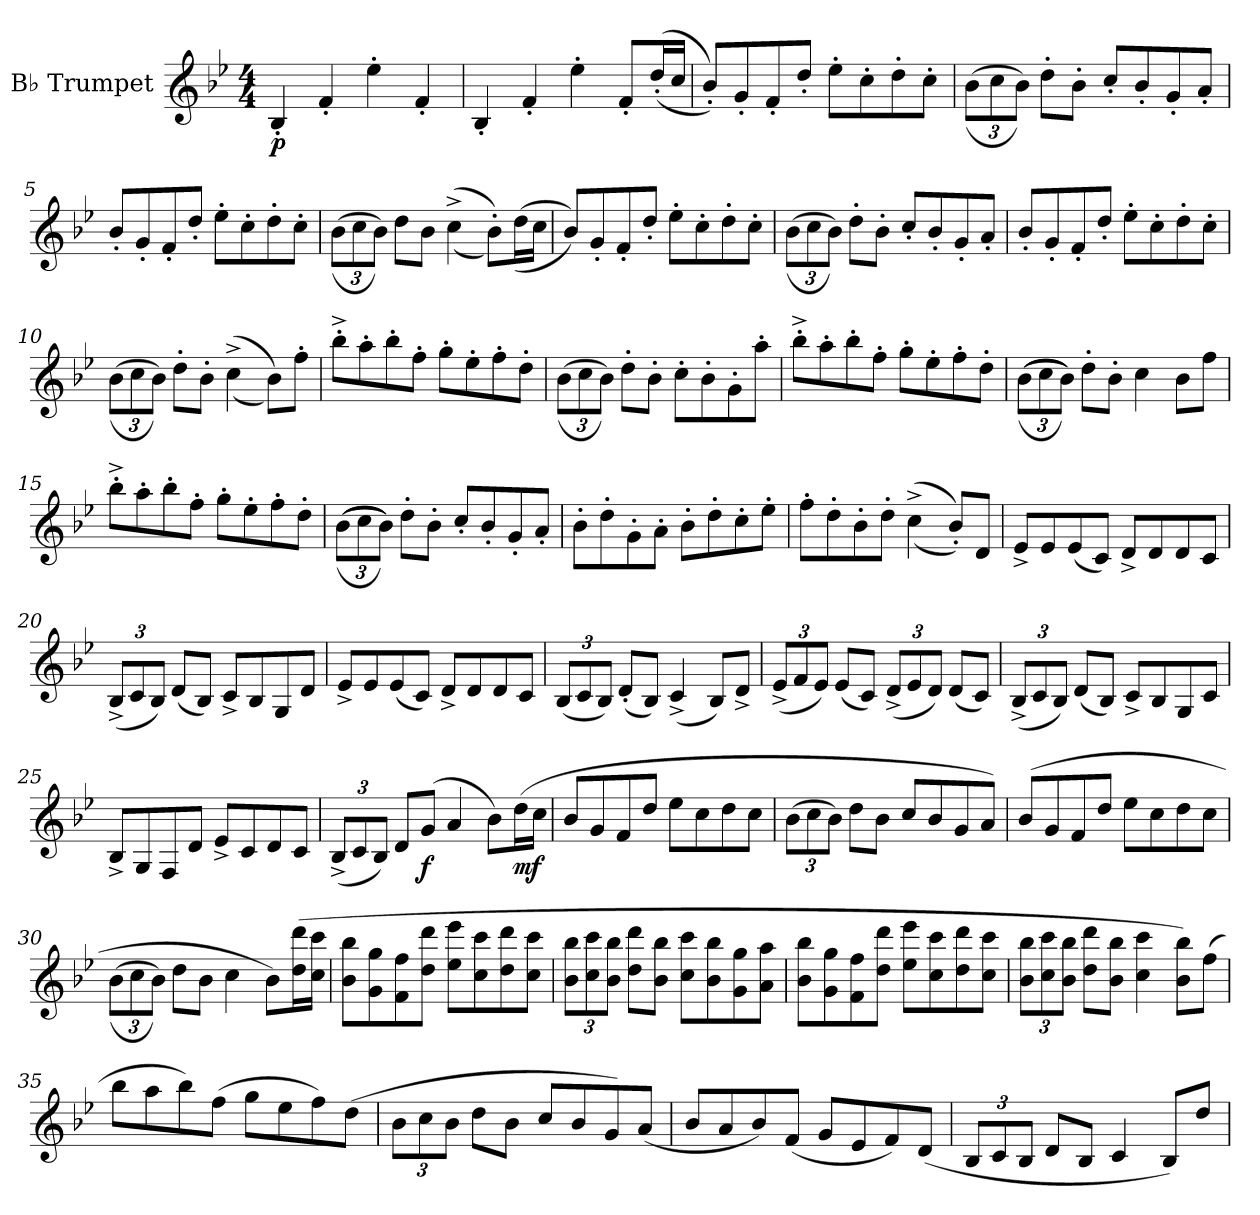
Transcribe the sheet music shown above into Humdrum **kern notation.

**kern	**dynam
*part1	*part1
*staff1	*staff1
*I"B♭ Trumpet	*
*I'B♭ Tpt.	*
*clefG2	*
*ITrd1c2	*
*k[b-e-a-d-]	*
*M4/4	*
*MM224	*
=1	=1
!	!LO:DY:b
4A-'/	p
4e-'/	.
4dd-'\	.
4e-'/	.
=2	=2
4A-'/	.
4e-'/	.
4dd-'\	.
8e-'/L	.
((16cc'/L	.
16b-/JJ	.
=3	=3
8a-'/L))	.
8f'/	.
8e-'/	.
8cc'/J	.
8dd-'\L	.
8b-'\	.
8cc'\	.
8b-'\J	.
=4	=4
*Xbrackettup	*
((12a-\L	.
12b-\	.
12a-\J))	.
8cc'\L	.
8a-'\J	.
8b-'/L	.
8a-'/	.
8f'/	.
8g'/J	.
=5	=5
8a-'/L	.
8f'/	.
8e-'/	.
8cc'/J	.
8dd-'\L	.
8b-'\	.
8cc'\	.
8b-'\J	.
!!LO:LB:g=z
=6	=6
((12a-\L	.
12b-\	.
12a-\J))	.
8cc\L	.
8a-\J	.
((4b-^\	.
8a-'\L))	.
((16cc\L	.
16b-\JJ	.
=7	=7
8a-/L))	.
8f'/	.
8e-'/	.
8cc'/J	.
8dd-'\L	.
8b-'\	.
8cc'\	.
8b-'\J	.
=8	=8
((12a-\L	.
12b-\	.
12a-\J))	.
8cc'\L	.
8a-'\J	.
8b-'/L	.
8a-'/	.
8f'/	.
8g'/J	.
=9	=9
8a-'/L	.
8f'/	.
8e-'/	.
8cc'/J	.
8dd-'\L	.
8b-'\	.
8cc'\	.
8b-'\J	.
=10	=10
((12a-\L	.
12b-\	.
12a-\J))	.
8cc'\L	.
8a-'\J	.
((4b-^\	.
8a-\L))	.
8ee-'\J	.
!!LO:LB:g=z
=11	=11
8aa-^'\L	.
8gg'\	.
8aa-'\	.
8ee-'\J	.
8ff'\L	.
8dd-'\	.
8ee-'\	.
8cc'\J	.
=12	=12
((12a-\L	.
12b-\	.
12a-\J))	.
8cc'\L	.
8a-'\J	.
8b-'\L	.
8a-'\	.
8f'\	.
8gg'\J	.
=13	=13
8aa-^'\L	.
8gg'\	.
8aa-'\	.
8ee-'\J	.
8ff'\L	.
8dd-'\	.
8ee-'\	.
8cc'\J	.
=14	=14
((((12a-\L	.
12b-\	.
12a-\J))))	.
8cc'\L	.
8a-'\J	.
4b-\	.
8a-\L	.
8ee-\J	.
=15	=15
8aa-^'\L	.
8gg'\	.
8aa-'\	.
8ee-'\J	.
8ff'\L	.
8dd-'\	.
8ee-'\	.
8cc'\J	.
!!LO:LB:g=z
=16	=16
((((12a-\L	.
12b-\	.
12a-\J))))	.
8cc'\L	.
8a-'\J	.
8b-'/L	.
8a-'/	.
8f'/	.
8g'/J	.
=17	=17
8a-'\L	.
8cc'\	.
8f'\	.
8g'\J	.
8a-'\L	.
8cc'\	.
8b-'\	.
8dd-'\J	.
=18	=18
8ee-'\L	.
8cc'\	.
8a-'\	.
8cc'\J	.
((4b-^\	.
8a-'/L))	.
8c/J	.
=19	=19
8d-^/L	.
8d-/	.
(8d-/	.
8B-/J)	.
8c^/L	.
8c/	.
8c/	.
8B-/J	.
=20	=20
(12A-^/L	.
12B-/	.
12A-/J)	.
(8c/L	.
8A-/J)	.
8B-^/L	.
8A-/	.
8F/	.
8c/J	.
!!LO:LB:g=z
=21	=21
8d-^/L	.
8d-/	.
(8d-/	.
8B-/J)	.
8c^/L	.
8c/	.
8c/	.
8B-/J	.
=22	=22
(12A-/L	.
12B-/	.
12A-/J)	.
(8c'/L	.
8A-/J)	.
(4B-^/	.
8A-/L)	.
8c^/J	.
=23	=23
(12d-^/L	.
12e-/	.
12d-/J)	.
(8d-/L	.
8B-/J)	.
(12c^/L	.
12d-/	.
12c/J)	.
(8c/L	.
8B-/J)	.
=24	=24
(12A-^/L	.
12B-/	.
12A-/J)	.
(8c/L	.
8A-/J)	.
8B-^/L	.
8A-/	.
8F/	.
8B-/J	.
!!LO:LB:g=z
=25	=25
8A-^/L	.
8F/	.
8E-/	.
8c/J	.
8d-^/L	.
8B-/	.
8c/	.
8B-/J	.
=26	=26
(12A-^/L	.
12B-/	.
12A-/J)	.
8c/L	.
!	!LO:DY:b
(8f/J	f
4g/	.
8a-\L)	.
!	!LO:DY:b
(16cc\L	mf
16b-\JJ	.
=27	=27
8a-/L	.
8f/	.
8e-/	.
8cc/J	.
8dd-\L	.
8b-\	.
8cc\	.
8b-\J	.
=28	=28
(12a-\L	.
12b-\	.
12a-\J)	.
8cc\L	.
8a-\J	.
8b-/L	.
8a-/	.
8f/	.
8g/J)	.
=29	=29
(8a-/L	.
8f/	.
8e-/	.
8cc/J	.
8dd-\L	.
8b-\	.
8cc\	.
8b-\J	.
!!LO:LB:g=z
=30	=30
((12a-\L	.
12b-\	.
12a-\J))	.
8cc\L	.
8a-\J	.
4b-\	.
8a-\L)	.
(16cc\ 16ccc\L	.
16b-\ 16bb-\JJ	.
=31	=31
8a-\ 8aa-\L	.
8f\ 8ff\	.
8e-\ 8ee-\	.
8cc\ 8ccc\J	.
8dd-\ 8ddd-\L	.
8b-\ 8bb-\	.
8cc\ 8ccc\	.
8b-\ 8bb-\J	.
=32	=32
12a-\ 12aa-\L	.
12b-\ 12bb-\	.
12a-\ 12aa-\J	.
8cc\ 8ccc\L	.
8a-\ 8aa-\J	.
8b-\ 8bb-\L	.
8a-\ 8aa-\	.
8f\ 8ff\	.
8g\ 8gg\J	.
=33	=33
8a-\ 8aa-\L	.
8f\ 8ff\	.
8e-\ 8ee-\	.
8cc\ 8ccc\J	.
8dd-\ 8ddd-\L	.
8b-\ 8bb-\	.
8cc\ 8ccc\	.
8b-\ 8bb-\J	.
!!LO:LB:g=z
=34	=34
12a-\ 12aa-\L	.
12b-\ 12bb-\	.
12a-\ 12aa-\J	.
8cc\ 8ccc\L	.
8a-\ 8aa-\J	.
4b-\ 4bb-\	.
8a-\ 8aa-\L)	.
(8ee-\J	.
=35	=35
8aa-\L	.
8gg\	.
8aa-\)	.
(8ee-\J	.
8ff\L	.
8dd-\	.
8ee-\)	.
(8cc\J	.
=36	=36
12a-\L	.
12b-\	.
12a-\J	.
8cc\L	.
8a-\J	.
8b-/L	.
8a-/	.
8f/)	.
(8g/J	.
=37	=37
8a-/L	.
8g/	.
8a-/)	.
(8e-/J	.
8f/L	.
8d-/	.
8e-/)	.
(8c/J	.
!!LO:LB:g=z
=38	=38
12A-/L	.
12B-/	.
12A-/J	.
8c/L	.
8A-/J	.
4B-/	.
8A-/L)	.
8cc/J	.
=	=
*-	*-
